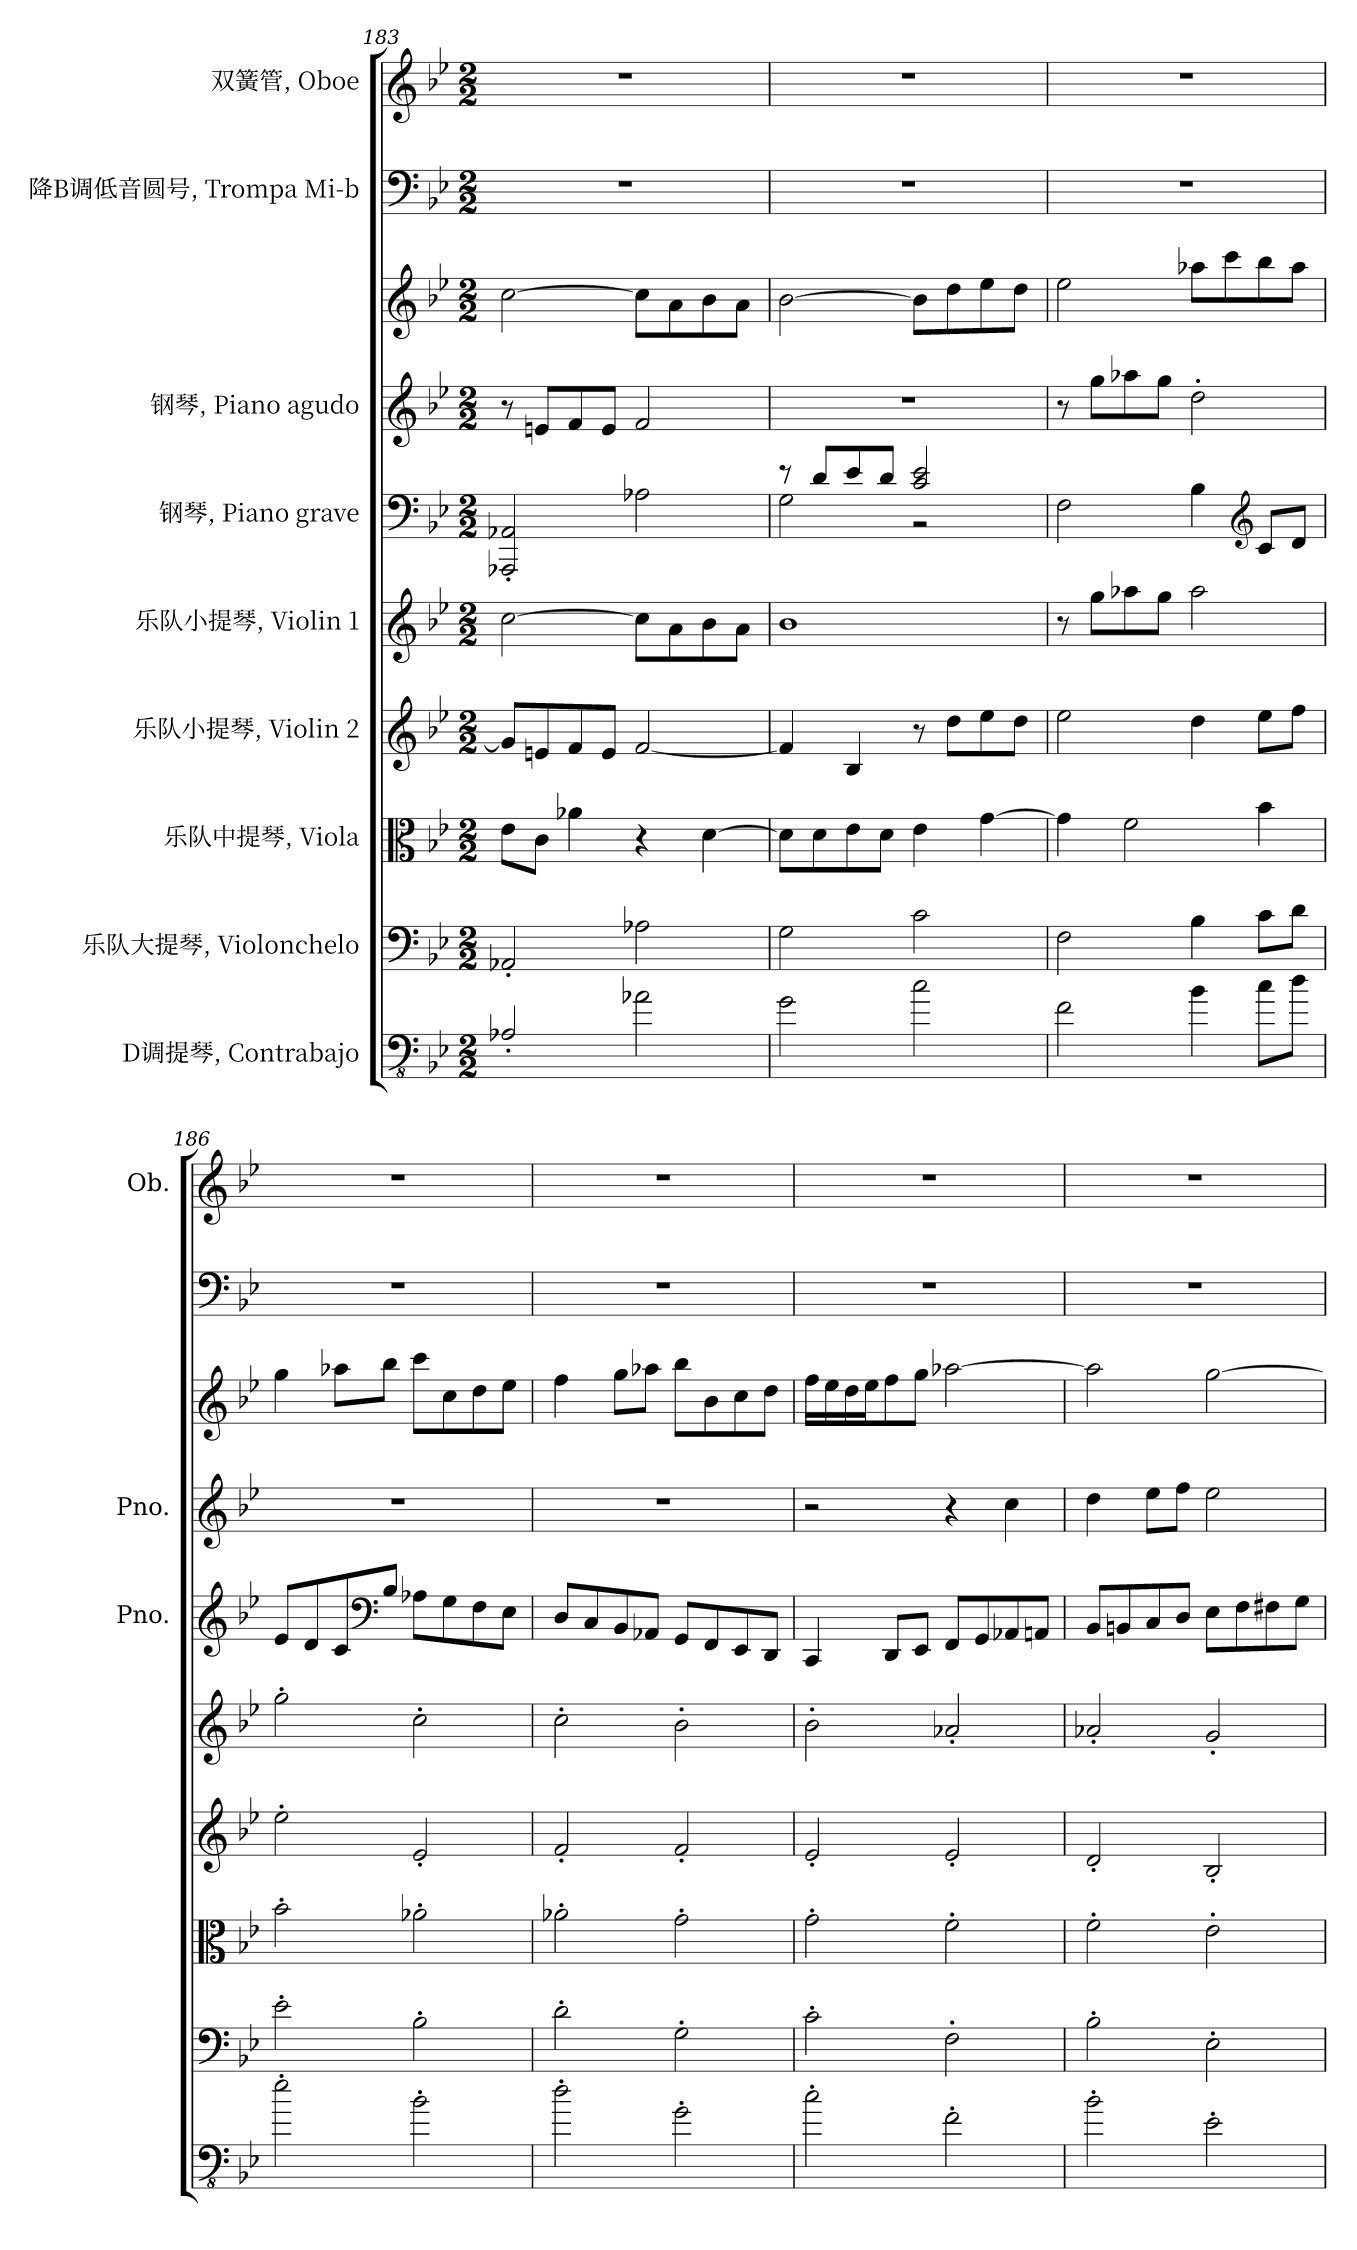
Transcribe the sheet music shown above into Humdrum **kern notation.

**kern	**kern	**kern	**kern	**kern	**kern	**kern	**kern	**kern	**kern
*part9	*part8	*part7	*part6	*part5	*part4	*part3	*part3	*part2	*part1
*staff10	*staff9	*staff8	*staff7	*staff6	*staff5	*staff4	*staff3	*staff2	*staff1
*I"D调提琴, Contrabajo	*I"乐队大提琴, Violonchelo	*I"乐队中提琴, Viola	*I"乐队小提琴, Violin 2	*I"乐队小提琴, Violin 1	*I"钢琴, Piano grave	*I"钢琴, Piano agudo	*	*I"降B调低音圆号, Trompa Mi-b	*I"双簧管, Oboe
*	*	*	*	*	*I'Pno.	*I'Pno.	*	*	*I'Ob.
*clefFv4	*clefF4	*clefC3	*clefG2	*clefG2	*clefF4	*clefG2	*clefG2	*clefF4	*clefG2
*ITrd7c12	*	*	*	*	*	*	*	*ITrd1c2	*
*k[b-e-]	*k[b-e-]	*k[b-e-]	*k[b-e-]	*k[b-e-]	*k[b-e-]	*k[b-e-]	*k[b-e-]	*k[b-e-a-d-]	*k[b-e-]
*M2/2	*M2/2	*M2/2	*M2/2	*M2/2	*M2/2	*M2/2	*M2/2	*M2/2	*M2/2
*MM195	*MM195	*MM195	*MM195	*MM195	*MM195	*MM195	*MM195	*MM195	*MM195
=183	=183	=183	=183	=183	=183	=183	=183	=183	=183
2AAA-X'/	2AA-X'/	8e-\L	8g/L]	[2cc\	2AAA-X/' 2AA-X/'	8r	[2cc\	1r	1r
.	.	8c\J	8en/	.	.	8en/L	.	.	.
.	.	4a-X\	8f/	.	.	8f/	.	.	.
.	.	.	8e/J	.	.	8e/J	.	.	.
2AA-X\	2A-X\	4r	[2f/	8cc\L]	2A-X\	2f/	8cc\L]	.	.
.	.	.	.	8a\	.	.	8a\	.	.
.	.	[4d\	.	8b-\	.	.	8b-\	.	.
.	.	.	.	8a\J	.	.	8a\J	.	.
=184	=184	=184	=184	=184	=184	=184	=184	=184	=184
*	*	*	*	*	*^	*	*	*	*
2GG\	2G\	8d\L]	4f/]	1b-	8r	2G\	1r	[2b-\	1r	1r
.	.	8d\	.	.	8d/L	.	.	.	.	.
.	.	8e-\	4B-/	.	8e-/	.	.	.	.	.
.	.	8d\J	.	.	8d/J	.	.	.	.	.
2C\	2c\	4e-\	8r	.	2c/ 2e-/	2r	.	8b-\L]	.	.
.	.	.	8dd\L	.	.	.	.	8dd\	.	.
.	.	[4g\	8ee-\	.	.	.	.	8ee-\	.	.
.	.	.	8dd\J	.	.	.	.	8dd\J	.	.
*	*	*	*	*	*v	*v	*	*	*	*
!!LO:PB:g=z
=185	=185	=185	=185	=185	=185	=185	=185	=185	=185
*	*	*	*	*	*	*	*	*	*MM200
2FF\	2F\	4g\]	2ee-\	8r	2F\	8r	2ee-\	1r	1r
.	.	.	.	8gg\L	.	8gg\L	.	.	.
.	.	2f\	.	8aa-X\	.	8aa-X\	.	.	.
.	.	.	.	8gg\J	.	8gg\J	.	.	.
4BB-\	4B-\	.	4dd\	2aa-\	4B-\	2dd'\	8aa-X\L	.	.
.	.	.	.	.	.	.	8ccc\	.	.
*	*	*	*	*	*clefG2	*	*	*	*
8C\L	8c\L	4b-\	8ee-\L	.	8c/L	.	8bb-\	.	.
8D\J	8d\J	.	8ff\J	.	8d/J	.	8aa-\J	.	.
=186	=186	=186	=186	=186	=186	=186	=186	=186	=186
2E-'\	2e-'\	2b-'\	2ee-'\	2gg'\	8e-/L	1r	4gg\	1r	1r
.	.	.	.	.	8d/	.	.	.	.
.	.	.	.	.	8c/	.	8aa-X\L	.	.
*	*	*	*	*	*clefF4	*	*	*	*
.	.	.	.	.	8B-/J	.	8bb-\J	.	.
2BB-'\	2B-'\	2a-X'\	2e-'/	2cc'\	8A-X\L	.	8ccc\L	.	.
.	.	.	.	.	8G\	.	8cc\	.	.
.	.	.	.	.	8F\	.	8dd\	.	.
.	.	.	.	.	8E-\J	.	8ee-\J	.	.
=187	=187	=187	=187	=187	=187	=187	=187	=187	=187
2D'\	2d'\	2a-X'\	2f'/	2cc'\	8D/L	1r	4ff\	1r	1r
.	.	.	.	.	8C/	.	.	.	.
.	.	.	.	.	8BB-/	.	8gg\L	.	.
.	.	.	.	.	8AA-X/J	.	8aa-X\J	.	.
2GG'\	2G'\	2g'\	2f'/	2b-'\	8GG/L	.	8bb-\L	.	.
.	.	.	.	.	8FF/	.	8b-\	.	.
.	.	.	.	.	8EE-/	.	8cc\	.	.
.	.	.	.	.	8DD/J	.	8dd\J	.	.
!!LO:PB:g=z
=188	=188	=188	=188	=188	=188	=188	=188	=188	=188
*	*	*	*	*	*	*	*	*	*MM215
2C'\	2c'\	2g'\	2e-'/	2b-'\	4CC/	2r	16ff\LL	1r	1r
.	.	.	.	.	.	.	16ee-\	.	.
.	.	.	.	.	.	.	16dd\	.	.
.	.	.	.	.	.	.	16ee-\J	.	.
.	.	.	.	.	8DD/L	.	8ff\	.	.
.	.	.	.	.	8EE-/J	.	8gg\J	.	.
2FF'\	2F'\	2f'\	2e-'/	2a-X'/	8FF/L	4r	[2aa-X\	.	.
.	.	.	.	.	8GG/	.	.	.	.
.	.	.	.	.	8AA-X/	4cc\	.	.	.
.	.	.	.	.	8AAn/J	.	.	.	.
=189	=189	=189	=189	=189	=189	=189	=189	=189	=189
2BB-'\	2B-'\	2f'\	2d'/	2a-X'/	8BB-/L	4dd\	2aa-\]	1r	1r
.	.	.	.	.	8BBn/	.	.	.	.
.	.	.	.	.	8C/	8ee-\L	.	.	.
.	.	.	.	.	8D/J	8ff\J	.	.	.
2EE-'\	2E-'\	2e-'\	2B-'/	2g'/	8E-\L	2ee-\	[2gg\	.	.
.	.	.	.	.	8F\	.	.	.	.
.	.	.	.	.	8F#X\	.	.	.	.
.	.	.	.	.	8G\J	.	.	.	.
=	=	=	=	=	=	=	=	=	=
*-	*-	*-	*-	*-	*-	*-	*-	*-	*-
